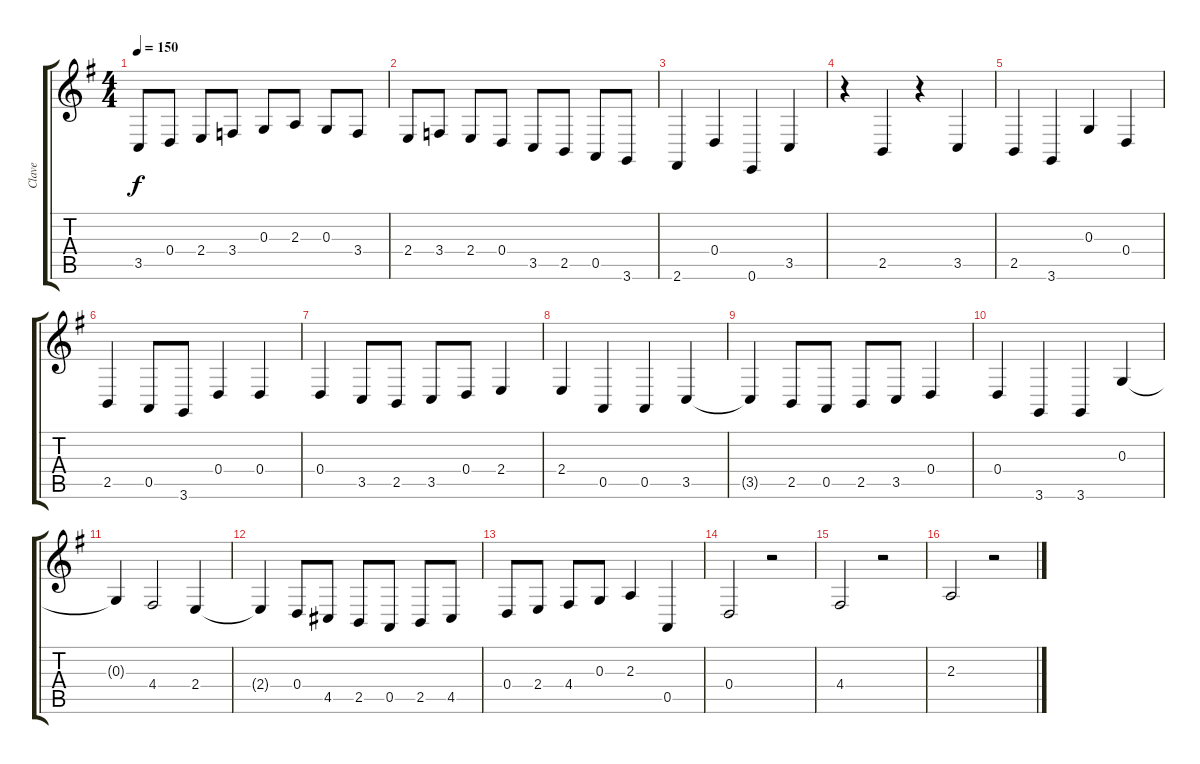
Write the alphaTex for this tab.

\track ("Clave" "Clave") {instrument harpsichord}
\staff {score tabs}
\tuning (E4 B3 G3 D3 A2 E2) {hide}
\ts (4 4)
\tempo 150
\clef g2
\ks g
3.5.8{dy f} 0.4.8 2.4.8 3.4.8 0.3.8 2.3.8 0.3.8 3.4.8 |
2.4.8 3.4.8 2.4.8 0.4.8 3.5.8 2.5.8 0.5.8 3.6.8 |
2.6.4 0.4.4 0.6.4 3.5.4 |
r.4 2.5.4 r.4 3.5.4 |
2.5.4 3.6.4 0.3.4 0.4.4 |
2.5.4 0.5.8 3.6.8 0.4.4 0.4.4 |
0.4.4 3.5.8 2.5.8 3.5.8 0.4.8 2.4.4 |
2.4.4 0.5.4 0.5.4 3.5.4 |
3.5{t}.4 2.5.8 0.5.8 2.5.8 3.5.8 0.4.4 |
0.4.4 3.6.4 3.6.4 0.3.4 |
0.3{t}.4 4.4.2 2.4.4 |
2.4{t}.4 0.4.8 4.5.8 2.5.8 0.5.8 2.5.8 4.5.8 |
0.4.8 2.4.8 4.4.8 0.3.8 2.3.4 0.5.4 |
0.4.2 r.2 |
4.4.2 r.2 |
2.3.2 r.2
